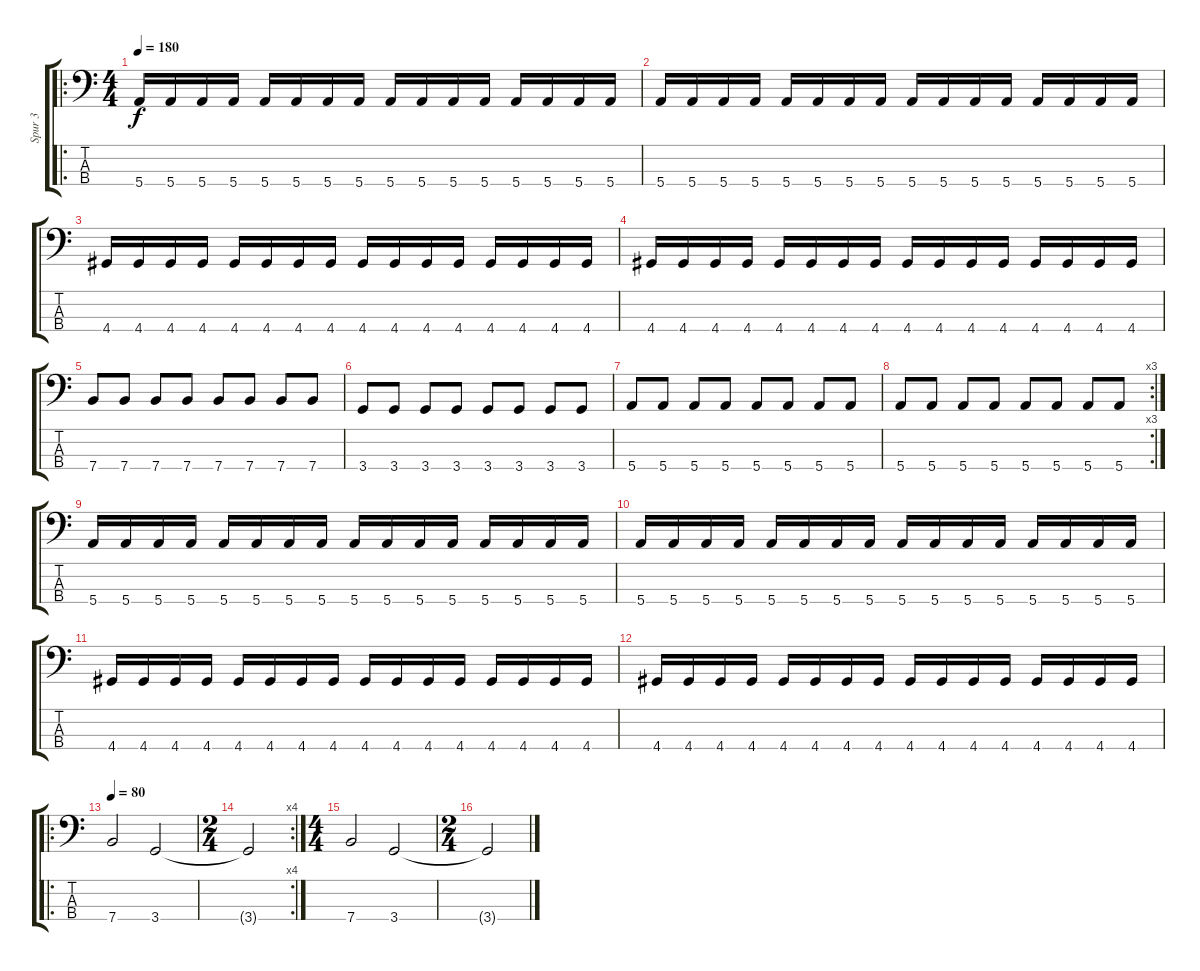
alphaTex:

\track ("Spur 3" "Spur 3") {instrument electricbassfinger}
\staff {score tabs}
\tuning (G2 D2 A1 E1) {hide}
\ro
\ts (4 4)
\tempo 180
\clef f4
\ks c
5.4.16{dy f} 5.4.16 5.4.16 5.4.16 5.4.16 5.4.16 5.4.16 5.4.16 5.4.16 5.4.16 5.4.16 5.4.16 5.4.16 5.4.16 5.4.16 5.4.16 |
5.4.16 5.4.16 5.4.16 5.4.16 5.4.16 5.4.16 5.4.16 5.4.16 5.4.16 5.4.16 5.4.16 5.4.16 5.4.16 5.4.16 5.4.16 5.4.16 |
4.4.16 4.4.16 4.4.16 4.4.16 4.4.16 4.4.16 4.4.16 4.4.16 4.4.16 4.4.16 4.4.16 4.4.16 4.4.16 4.4.16 4.4.16 4.4.16 |
4.4.16 4.4.16 4.4.16 4.4.16 4.4.16 4.4.16 4.4.16 4.4.16 4.4.16 4.4.16 4.4.16 4.4.16 4.4.16 4.4.16 4.4.16 4.4.16 |
7.4.8 7.4.8 7.4.8 7.4.8 7.4.8 7.4.8 7.4.8 7.4.8 |
3.4.8 3.4.8 3.4.8 3.4.8 3.4.8 3.4.8 3.4.8 3.4.8 |
5.4.8 5.4.8 5.4.8 5.4.8 5.4.8 5.4.8 5.4.8 5.4.8 |
\rc 3
5.4.8 5.4.8 5.4.8 5.4.8 5.4.8 5.4.8 5.4.8 5.4.8 |
5.4.16 5.4.16 5.4.16 5.4.16 5.4.16 5.4.16 5.4.16 5.4.16 5.4.16 5.4.16 5.4.16 5.4.16 5.4.16 5.4.16 5.4.16 5.4.16 |
5.4.16 5.4.16 5.4.16 5.4.16 5.4.16 5.4.16 5.4.16 5.4.16 5.4.16 5.4.16 5.4.16 5.4.16 5.4.16 5.4.16 5.4.16 5.4.16 |
4.4.16 4.4.16 4.4.16 4.4.16 4.4.16 4.4.16 4.4.16 4.4.16 4.4.16 4.4.16 4.4.16 4.4.16 4.4.16 4.4.16 4.4.16 4.4.16 |
4.4.16 4.4.16 4.4.16 4.4.16 4.4.16 4.4.16 4.4.16 4.4.16 4.4.16 4.4.16 4.4.16 4.4.16 4.4.16 4.4.16 4.4.16 4.4.16 |
\ro
\tempo 80
7.4.2 3.4.2 |
\rc 4
\ts (2 4)
3.4{t}.2 |
\ts (4 4)
7.4.2 3.4.2 |
\ts (2 4)
3.4{t}.2
